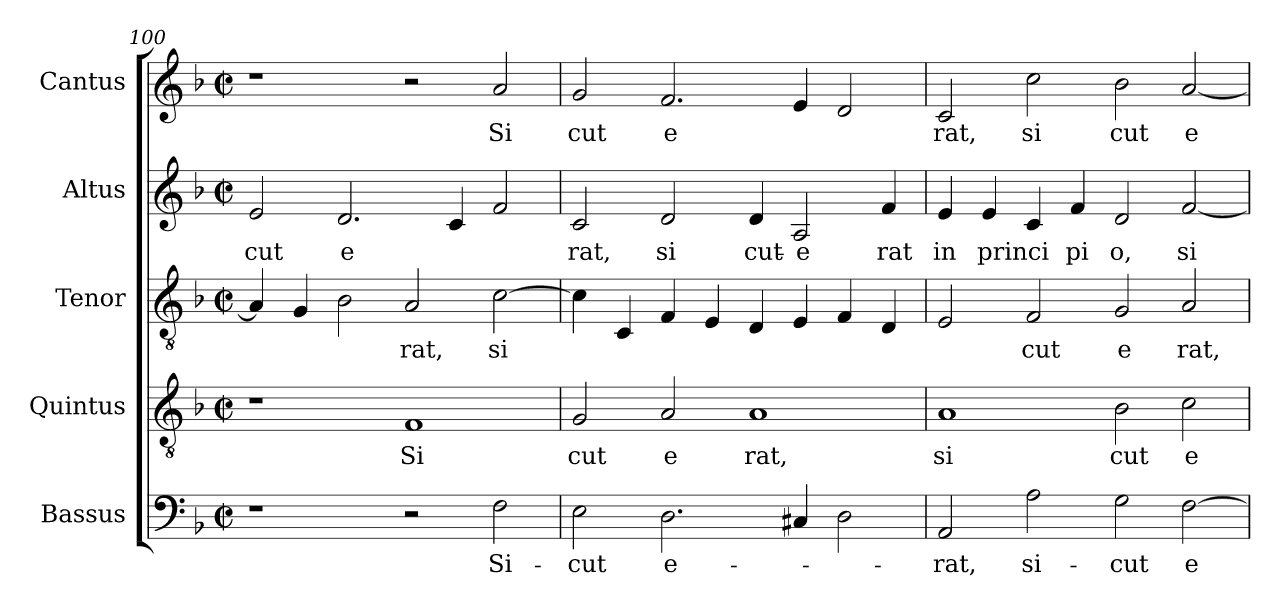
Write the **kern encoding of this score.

**kern	**text	**kern	**text	**kern	**text	**kern	**text	**kern	**text
*part5	*part5	*part4	*part4	*part3	*part3	*part2	*part2	*part1	*part1
*staff5	*staff5	*staff4	*staff4	*staff3	*staff3	*staff2	*staff2	*staff1	*staff1
*I"Bassus	*	*I"Quintus	*	*I"Tenor	*	*I"Altus	*	*I"Cantus	*
*I'B	*	*I'Q	*	*I'T	*	*I'A	*	*I'C	*
*clefF4	*	*clefGv2	*	*clefGv2	*	*clefG2	*	*clefG2	*
*k[b-]	*	*k[b-]	*	*k[b-]	*	*k[b-]	*	*k[b-]	*
*F:	*	*F:	*	*F:	*	*F:	*	*F:	*
*M2/2	*	*M2/2	*	*M2/2	*	*M2/2	*	*M2/2	*
*met(c|)	*	*met(c|)	*	*met(c|)	*	*met(c|)	*	*met(c|)	*
=100	=100	=100	=100	=100	=100	=100	=100	=100	=100
!	!	!	!	!	!	!	!LO:LY:b:cj	!	!
1r	.	1r	.	4A/]	.	2e/	cut	1r	.
.	.	.	.	4G/	.	.	.	.	.
!	!	!	!	!	!	!	!LO:LY:b:cj	!	!
.	.	.	.	2B-\	.	2.d/	e	.	.
!	!	!	!LO:LY:b:cj	!	!LO:LY:b:cj	!	!	!	!
2r	.	1F	Si	2A/	rat,	.	.	2r	.
.	.	.	.	.	.	4c/	.	.	.
!	!LO:LY:b:cj	!	!	!	!LO:LY:b:cj	!	!	!	!LO:LY:b:cj
2F\	Si-	.	.	[>2c\	si	2f/	.	2a/	Si
=101	=101	=101	=101	=101	=101	=101	=101	=101	=101
!	!LO:LY:b:cj	!	!LO:LY:b:cj	!	!	!	!LO:LY:b:cj	!	!LO:LY:b:cj
2E\	-cut	2G/	cut	4c\]	.	2c/	rat,	2g/	cut
.	.	.	.	4C/	.	.	.	.	.
!	!LO:LY:b:cj	!	!LO:LY:b:cj	!	!	!	!LO:LY:b:cj	!	!LO:LY:b:cj
2.D\	e-	2A/	e	4F/	.	2d/	si	2.f/	e
.	.	.	.	4E/	.	.	.	.	.
!	!	!	!LO:LY:b:cj	!	!	!	!LO:LY:b:cj	!	!
.	.	1A	rat,	4D/	.	4d/	cut-	.	.
!	!	!	!	!	!	!	!LO:LY:b:cj	!	!
4C#X/	.	.	.	4E/	.	2A/	-e	4e/	.
2D\	.	.	.	4F/	.	.	.	2d/	.
!	!	!	!	!	!	!	!LO:LY:b:cj	!	!
.	.	.	.	4D/	.	4f/	rat	.	.
=102	=102	=102	=102	=102	=102	=102	=102	=102	=102
!	!LO:LY:b:cj	!	!LO:LY:b:cj	!	!	!	!LO:LY:b:cj	!	!LO:LY:b:cj
2AA/	-rat,	1A	si	2E/	.	4e/	in	2c/	rat,
!	!	!	!	!	!	!	!LO:LY:b:cj	!	!
.	.	.	.	.	.	4e/	princi	.	.
!	!LO:LY:b:cj	!	!	!	!LO:LY:b:cj	!	!	!	!LO:LY:b:cj
2A\	si-	.	.	2F/	cut	4c/	.	2cc\	si
!	!	!	!	!	!	!	!LO:LY:b:cj	!	!
.	.	.	.	.	.	4f/	pi	.	.
!	!LO:LY:b:cj	!	!LO:LY:b:cj	!	!LO:LY:b:cj	!	!LO:LY:b:cj	!	!LO:LY:b:cj
2G\	-cut	2B-\	cut	2G/	e	2d/	o,	2b-\	cut
!	!LO:LY:b:cj	!	!LO:LY:b:cj	!	!LO:LY:b:cj	!	!LO:LY:b:cj	!	!LO:LY:b:cj
[>2F\	e-	2c\	e	2A/	rat,	[<2f/	si	[<2a/	e
=	=	=	=	=	=	=	=	=	=
*-	*-	*-	*-	*-	*-	*-	*-	*-	*-
